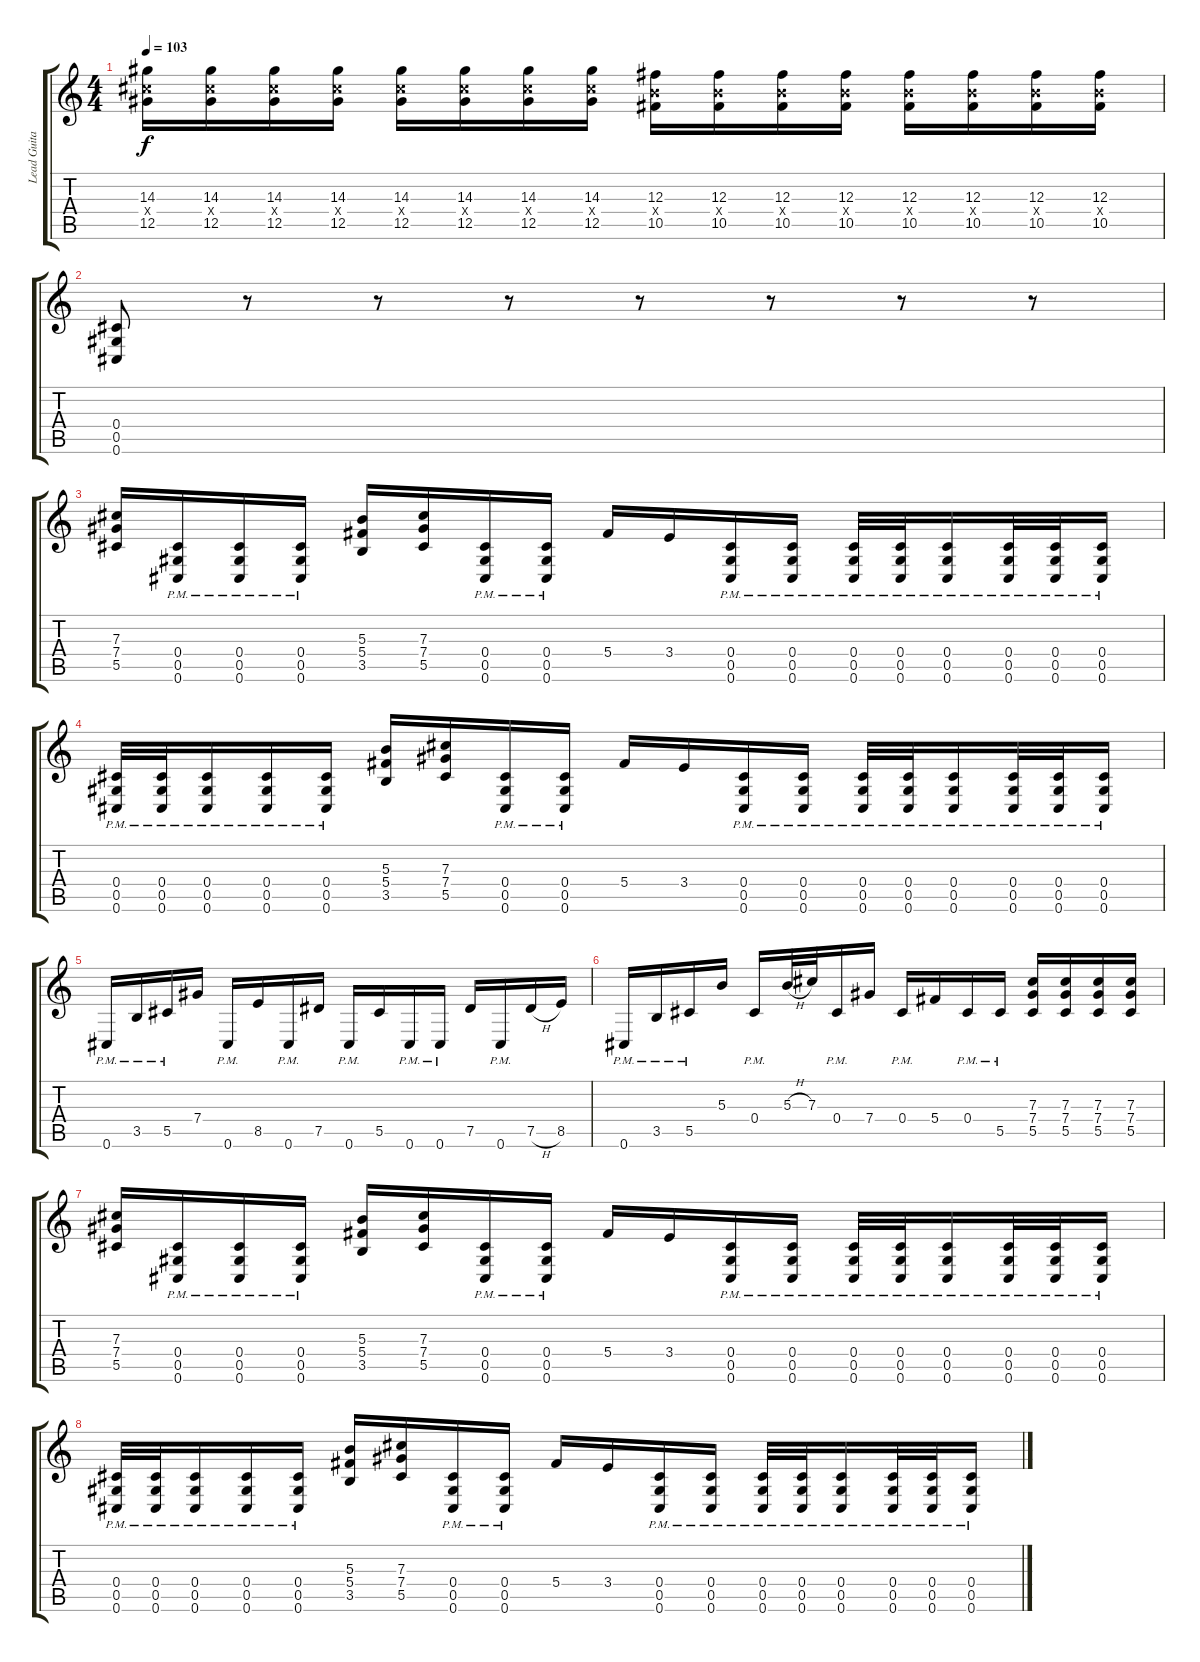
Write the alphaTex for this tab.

\track ("Lead Guitar" "Lead Guita") {instrument distortionguitar}
\staff {score tabs}
\tuning (Eb4 Bb3 Gb3 Db3 Ab2 Db2) {hide}
\ts (4 4)
\tempo 103
\clef g2
\ks c
(14.3 12.4{x} 12.5).16{dy f} (14.3 12.4{x} 12.5).16 (14.3 12.4{x} 12.5).16 (14.3 12.4{x} 12.5).16 (14.3 12.4{x} 12.5).16 (14.3 12.4{x} 12.5).16 (14.3 12.4{x} 12.5).16 (14.3 12.4{x} 12.5).16 (12.3 10.4{x} 10.5).16 (12.3 10.4{x} 10.5).16 (12.3 10.4{x} 10.5).16 (12.3 10.4{x} 10.5).16 (12.3 10.4{x} 10.5).16 (12.3 10.4{x} 10.5).16 (12.3 10.4{x} 10.5).16 (12.3 10.4{x} 10.5).16 |
(0.4 0.5 0.6).8 r.8 r.8 r.8 r.8 r.8 r.8 r.8 |
(7.3 7.4 5.5).16 (0.4{pm} 0.5{pm} 0.6{pm}).16 (0.4{pm} 0.5{pm} 0.6{pm}).16 (0.4{pm} 0.5{pm} 0.6{pm}).16 (5.3 5.4 3.5).16 (7.3 7.4 5.5).16 (0.4{pm} 0.5{pm} 0.6{pm}).16 (0.4{pm} 0.5{pm} 0.6{pm}).16 5.4.16 3.4.16 (0.4{pm} 0.5{pm} 0.6{pm}).16 (0.4{pm} 0.5{pm} 0.6{pm}).16 (0.4{pm} 0.5{pm} 0.6{pm}).32 (0.4{pm} 0.5{pm} 0.6{pm}).32 (0.4{pm} 0.5{pm} 0.6{pm}).16 (0.4{pm} 0.5{pm} 0.6{pm}).32 (0.4{pm} 0.5{pm} 0.6{pm}).32 (0.4{pm} 0.5{pm} 0.6{pm}).16 |
(0.4{pm} 0.5{pm} 0.6{pm}).32 (0.4{pm} 0.5{pm} 0.6{pm}).32 (0.4{pm} 0.5{pm} 0.6{pm}).16 (0.4{pm} 0.5{pm} 0.6{pm}).16 (0.4{pm} 0.5{pm} 0.6{pm}).16 (5.3 5.4 3.5).16 (7.3 7.4 5.5).16 (0.4{pm} 0.5{pm} 0.6{pm}).16 (0.4{pm} 0.5{pm} 0.6{pm}).16 5.4.16 3.4.16 (0.4{pm} 0.5{pm} 0.6{pm}).16 (0.4{pm} 0.5{pm} 0.6{pm}).16 (0.4{pm} 0.5{pm} 0.6{pm}).32 (0.4{pm} 0.5{pm} 0.6{pm}).32 (0.4{pm} 0.5{pm} 0.6{pm}).16 (0.4{pm} 0.5{pm} 0.6{pm}).32 (0.4{pm} 0.5{pm} 0.6{pm}).32 (0.4{pm} 0.5{pm} 0.6{pm}).16 |
0.6{pm}.16 3.5{pm}.16 5.5{pm}.16 7.4.16 0.6{pm}.16 8.5.16 0.6{pm}.16 7.5.16 0.6{pm}.16 5.5.16 0.6{pm}.16 0.6{pm}.16 7.5.16 0.6{pm}.16 7.5{h}.16 8.5.16 |
0.6{pm}.16 3.5{pm}.16 5.5{pm}.16 5.3.16 0.4{pm}.16 5.3{h}.32 7.3.32 0.4{pm}.16 7.4.16 0.4{pm}.16 5.4.16 0.4{pm}.16 5.5{pm}.16 (7.3 7.4 5.5).16 (7.3 7.4 5.5).16 (7.3 7.4 5.5).16 (7.3 7.4 5.5).16 |
(7.3 7.4 5.5).16 (0.4{pm} 0.5{pm} 0.6{pm}).16 (0.4{pm} 0.5{pm} 0.6{pm}).16 (0.4{pm} 0.5{pm} 0.6{pm}).16 (5.3 5.4 3.5).16 (7.3 7.4 5.5).16 (0.4{pm} 0.5{pm} 0.6{pm}).16 (0.4{pm} 0.5{pm} 0.6{pm}).16 5.4.16 3.4.16 (0.4{pm} 0.5{pm} 0.6{pm}).16 (0.4{pm} 0.5{pm} 0.6{pm}).16 (0.4{pm} 0.5{pm} 0.6{pm}).32 (0.4{pm} 0.5{pm} 0.6{pm}).32 (0.4{pm} 0.5{pm} 0.6{pm}).16 (0.4{pm} 0.5{pm} 0.6{pm}).32 (0.4{pm} 0.5{pm} 0.6{pm}).32 (0.4{pm} 0.5{pm} 0.6{pm}).16 |
(0.4{pm} 0.5{pm} 0.6{pm}).32 (0.4{pm} 0.5{pm} 0.6{pm}).32 (0.4{pm} 0.5{pm} 0.6{pm}).16 (0.4{pm} 0.5{pm} 0.6{pm}).16 (0.4{pm} 0.5{pm} 0.6{pm}).16 (5.3 5.4 3.5).16 (7.3 7.4 5.5).16 (0.4{pm} 0.5{pm} 0.6{pm}).16 (0.4{pm} 0.5{pm} 0.6{pm}).16 5.4.16 3.4.16 (0.4{pm} 0.5{pm} 0.6{pm}).16 (0.4{pm} 0.5{pm} 0.6{pm}).16 (0.4{pm} 0.5{pm} 0.6{pm}).32 (0.4{pm} 0.5{pm} 0.6{pm}).32 (0.4{pm} 0.5{pm} 0.6{pm}).16 (0.4{pm} 0.5{pm} 0.6{pm}).32 (0.4{pm} 0.5{pm} 0.6{pm}).32 (0.4{pm} 0.5{pm} 0.6{pm}).16
